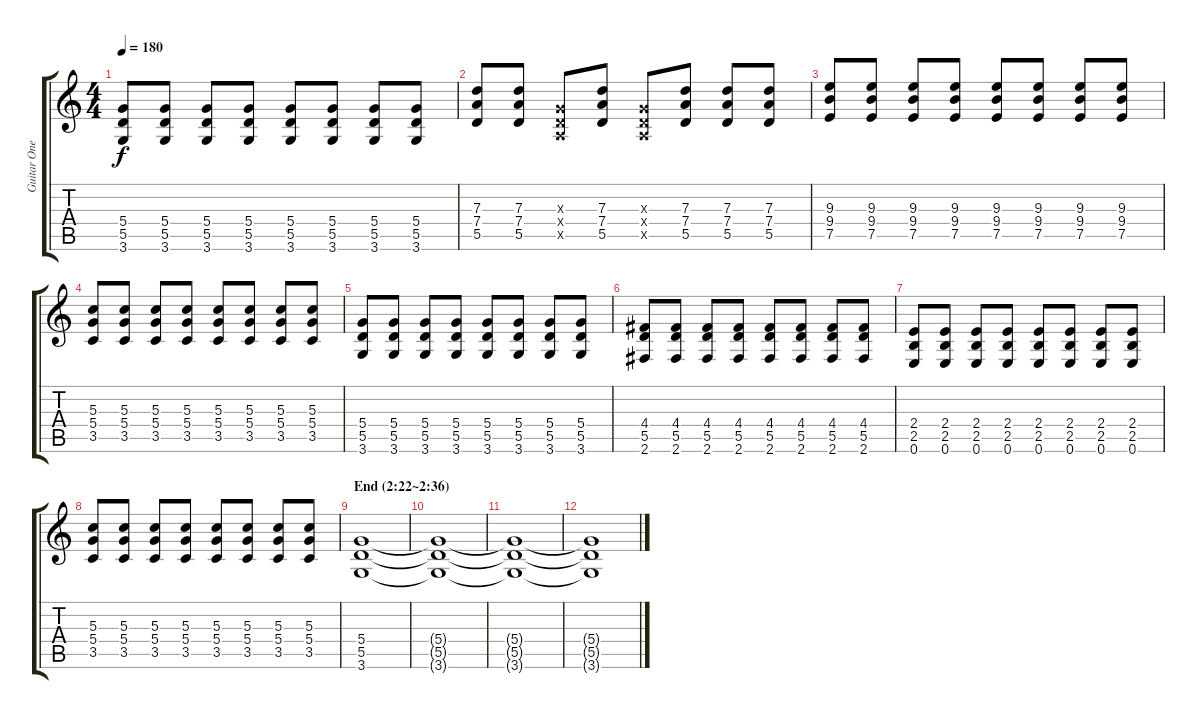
\track ("Guitar One" "Guitar One") {instrument distortionguitar}
\staff {score tabs}
\tuning (E4 B3 G3 D3 A2 E2) {hide}
\ts (4 4)
\tempo 180
\clef g2
\ks c
(5.4 5.5 3.6).8{dy f} (5.4 5.5 3.6).8 (5.4 5.5 3.6).8 (5.4 5.5 3.6).8 (5.4 5.5 3.6).8 (5.4 5.5 3.6).8 (5.4 5.5 3.6).8 (5.4 5.5 3.6).8 |
(7.3 7.4 5.5).8 (7.3 7.4 5.5).8 (0.3{x} 0.4{x} 0.5{x}).8 (7.3 7.4 5.5).8 (0.3{x} 0.4{x} 0.5{x}).8 (7.3 7.4 5.5).8 (7.3 7.4 5.5).8 (7.3 7.4 5.5).8 |
(9.3 9.4 7.5).8 (9.3 9.4 7.5).8 (9.3 9.4 7.5).8 (9.3 9.4 7.5).8 (9.3 9.4 7.5).8 (9.3 9.4 7.5).8 (9.3 9.4 7.5).8 (9.3 9.4 7.5).8 |
(5.3 5.4 3.5).8 (5.3 5.4 3.5).8 (5.3 5.4 3.5).8 (5.3 5.4 3.5).8 (5.3 5.4 3.5).8 (5.3 5.4 3.5).8 (5.3 5.4 3.5).8 (5.3 5.4 3.5).8 |
(5.4 5.5 3.6).8 (5.4 5.5 3.6).8 (5.4 5.5 3.6).8 (5.4 5.5 3.6).8 (5.4 5.5 3.6).8 (5.4 5.5 3.6).8 (5.4 5.5 3.6).8 (5.4 5.5 3.6).8 |
(4.4 5.5 2.6).8 (4.4 5.5 2.6).8 (4.4 5.5 2.6).8 (4.4 5.5 2.6).8 (4.4 5.5 2.6).8 (4.4 5.5 2.6).8 (4.4 5.5 2.6).8 (4.4 5.5 2.6).8 |
(2.4 2.5 0.6).8 (2.4 2.5 0.6).8 (2.4 2.5 0.6).8 (2.4 2.5 0.6).8 (2.4 2.5 0.6).8 (2.4 2.5 0.6).8 (2.4 2.5 0.6).8 (2.4 2.5 0.6).8 |
(5.3 5.4 3.5).8 (5.3 5.4 3.5).8 (5.3 5.4 3.5).8 (5.3 5.4 3.5).8 (5.3 5.4 3.5).8 (5.3 5.4 3.5).8 (5.3 5.4 3.5).8 (5.3 5.4 3.5).8 |
\section ("" "End (2:22~2:36)")
(5.4 5.5 3.6).1{volume 0} |
(5.4{t} 5.5{t} 3.6{t}).1 |
(5.4{t} 5.5{t} 3.6{t}).1 |
(5.4{t} 5.5{t} 3.6{t}).1
